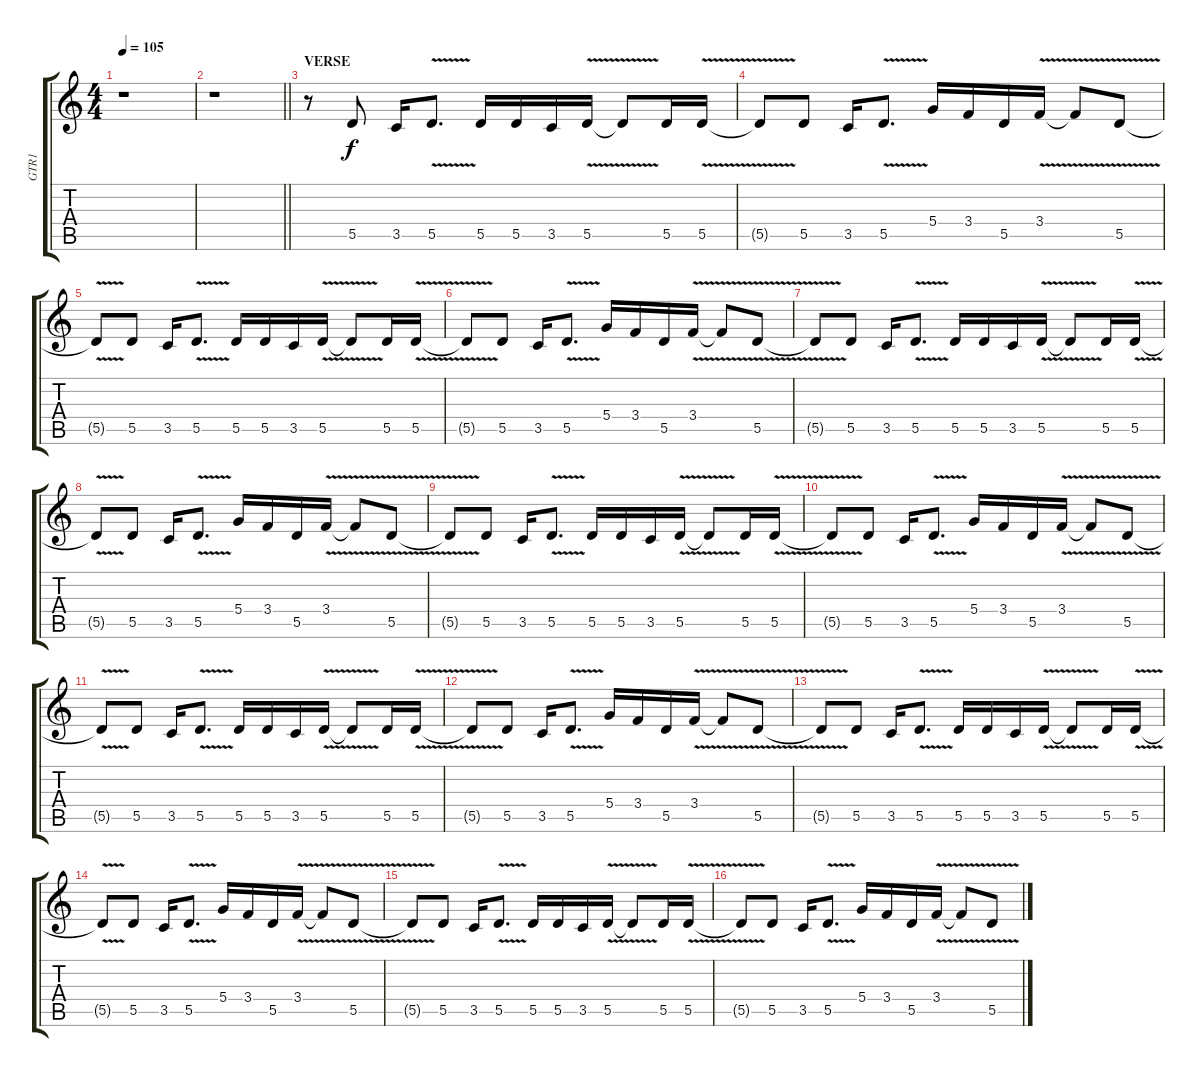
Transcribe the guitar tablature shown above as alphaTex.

\track ("GTR1" "GTR1") {instrument distortionguitar}
\staff {score tabs}
\tuning (E4 B3 G3 D3 A2 E2) {hide}
\ts (4 4)
\tempo 105
\clef g2
\ks c
r.1{dy f} |
\barLineRight lightlight
r.1 |
\section ("" "VERSE")
r.8 5.5.8 3.5.16 5.5{v}.8{d} 5.5.16 5.5.16 3.5.16 5.5{v}.16 5.5{t}.8 5.5.16 5.5{v}.16 |
5.5{t}.8 5.5.8 3.5.16 5.5{v}.8{d} 5.4.16 3.4.16 5.5.16 3.4{v}.16 3.4{t}.8 5.5{v}.8 |
5.5{t}.8 5.5.8 3.5.16 5.5{v}.8{d} 5.5.16 5.5.16 3.5.16 5.5{v}.16 5.5{t}.8 5.5.16 5.5{v}.16 |
5.5{t}.8 5.5.8 3.5.16 5.5{v}.8{d} 5.4.16 3.4.16 5.5.16 3.4{v}.16 3.4{t}.8 5.5{v}.8 |
5.5{t}.8 5.5.8 3.5.16 5.5{v}.8{d} 5.5.16 5.5.16 3.5.16 5.5{v}.16 5.5{t}.8 5.5.16 5.5{v}.16 |
5.5{t}.8 5.5.8 3.5.16 5.5{v}.8{d} 5.4.16 3.4.16 5.5.16 3.4{v}.16 3.4{t}.8 5.5{v}.8 |
5.5{t}.8 5.5.8 3.5.16 5.5{v}.8{d} 5.5.16 5.5.16 3.5.16 5.5{v}.16 5.5{t}.8 5.5.16 5.5{v}.16 |
5.5{t}.8 5.5.8 3.5.16 5.5{v}.8{d} 5.4.16 3.4.16 5.5.16 3.4{v}.16 3.4{t}.8 5.5{v}.8 |
5.5{t}.8 5.5.8 3.5.16 5.5{v}.8{d} 5.5.16 5.5.16 3.5.16 5.5{v}.16 5.5{t}.8 5.5.16 5.5{v}.16 |
5.5{t}.8 5.5.8 3.5.16 5.5{v}.8{d} 5.4.16 3.4.16 5.5.16 3.4{v}.16 3.4{t}.8 5.5{v}.8 |
5.5{t}.8 5.5.8 3.5.16 5.5{v}.8{d} 5.5.16 5.5.16 3.5.16 5.5{v}.16 5.5{t}.8 5.5.16 5.5{v}.16 |
5.5{t}.8 5.5.8 3.5.16 5.5{v}.8{d} 5.4.16 3.4.16 5.5.16 3.4{v}.16 3.4{t}.8 5.5{v}.8 |
5.5{t}.8 5.5.8 3.5.16 5.5{v}.8{d} 5.5.16 5.5.16 3.5.16 5.5{v}.16 5.5{t}.8 5.5.16 5.5{v}.16 |
5.5{t}.8 5.5.8 3.5.16 5.5{v}.8{d} 5.4.16 3.4.16 5.5.16 3.4{v}.16 3.4{t}.8 5.5{v}.8
